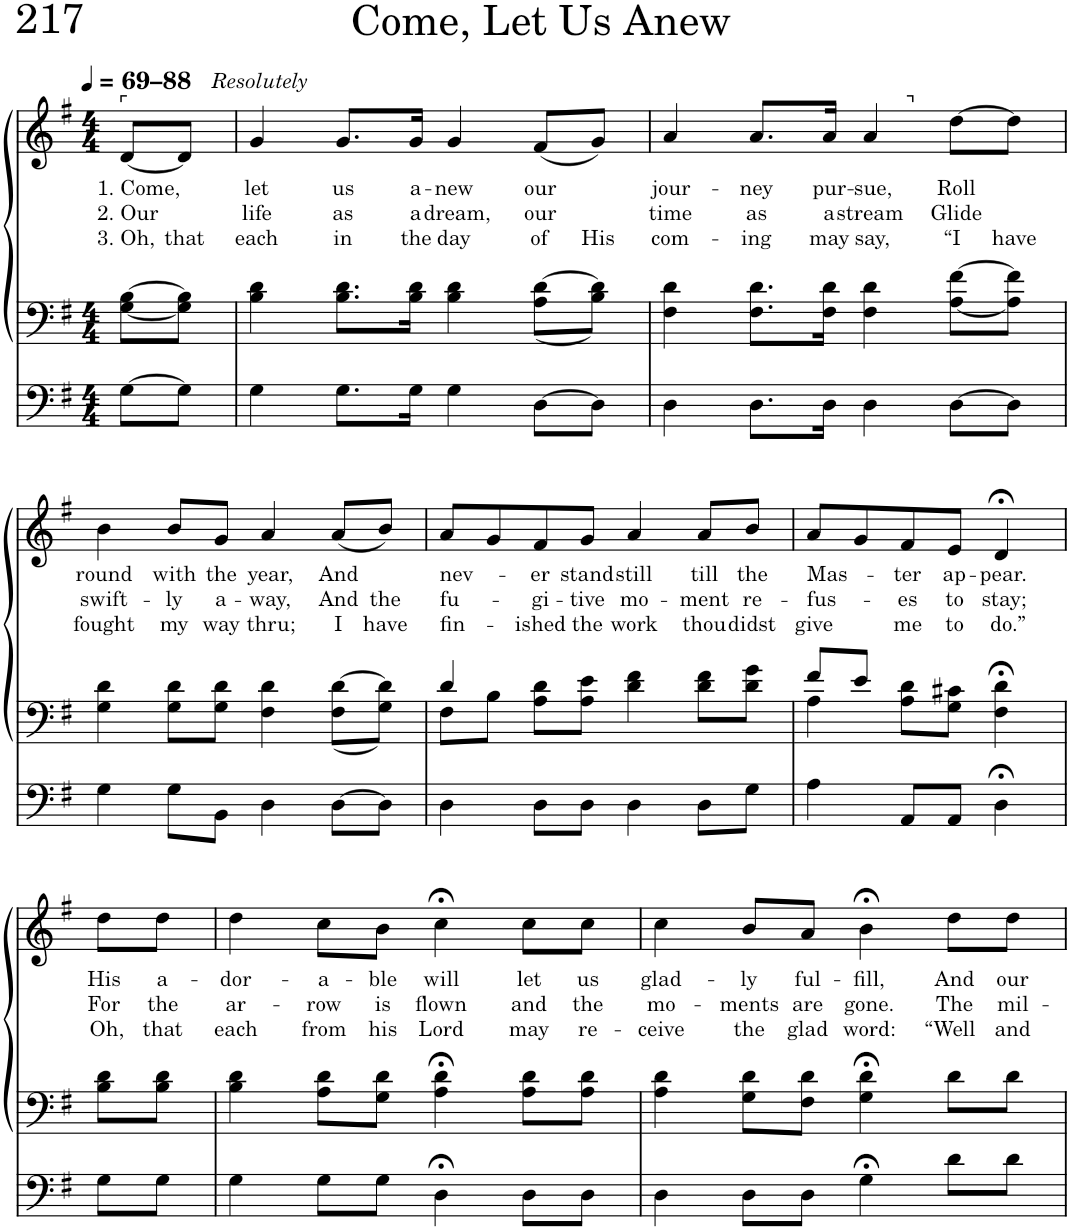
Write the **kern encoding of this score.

**kern	**kern	**kern	**text	**text	**text
*part1	*part1	*part1	*part1	*part1	*part1
*staff3	*staff2	*staff1	*staff1	*staff1	*staff1
*I"Organ	*	*	*	*	*
*I'Org.	*	*	*	*	*
*clefF4	*clefF4	*clefG2	*	*	*
*k[f#]	*k[f#]	*k[f#]	*	*	*
*M4/4	*M4/4	*M4/4	*	*	*
*MM69	*MM69	*MM69	*	*	*
=1	=1	=1	=1	=1	=1
!	!	!LO:TX:a:t=⌜	!	!	!
!	!	!LO:TX:a:B:t=–88	!	!	!
!	!	!	!LO:LY:b	!LO:LY:b	!LO:LY:b
[8G\L	[8G\ [8B\L	[8d/L	1. Come,	2. Our	3. Oh,
!	!	!	!	!	!LO:LY:b
8G\J]	8G\] 8B\]J	8d/J]	.	.	that
=2	=2	=2	=2	=2	=2
!	!	!LO:TX:a:i:t=Resolutely	!	!	!
!	!	!	!LO:LY:b	!LO:LY:b	!LO:LY:b
4G\	4B\ 4d\	4g/	let	life	each
!	!	!	!LO:LY:b	!LO:LY:b	!LO:LY:b
8.G\L	8.B\ 8.d\L	8.g/L	us	as	in
!	!	!	!LO:LY:b	!LO:LY:b	!LO:LY:b
16G\Jk	16B\ 16d\Jk	16g/Jk	a-	a	the
!	!	!	!LO:LY:b	!LO:LY:b	!LO:LY:b
4G\	4B\ 4d\	4g/	-new	dream,	day
!	!	!	!LO:LY:b	!LO:LY:b	!LO:LY:b
[8D\L	8A\ [8d\L	(8f#/L	our	our	of
!	!	!	!	!	!LO:LY:b
8D\J]	8B\ 8d\]J	8g/J)	.	.	His
=3	=3	=3	=3	=3	=3
!	!	!	!LO:LY:b	!LO:LY:b	!LO:LY:b
*	*	*^	*	*	*
4D\	4F#\ 4d\	4a/	2ryy	jour-	time	com-
!	!	!	!	!LO:LY:b	!LO:LY:b	!LO:LY:b
8.D\L	8.F#\ 8.d\L	8.a/L	.	-ney	as	-ing
!	!	!	!	!LO:LY:b	!LO:LY:b	!LO:LY:b
16D\Jk	16F#\ 16d\Jk	16a/Jk	.	pur-	a	may
!	!	!	!	!LO:LY:b	!LO:LY:b	!LO:LY:b
4D\	4F#\ 4d\	4a/	8ryy	-sue,	stream	say,
!	!	!	!LO:TX:a:t=⌝	!	!	!
.	.	.	4.ryy	.	.	.
!	!	!	!	!LO:LY:b	!LO:LY:b	!LO:LY:b
[8D\L	[8A\ [8f#\L	[8dd\L	.	Roll	Glide	“I
!	!	!	!	!	!	!LO:LY:b
8D\J]	8A\] 8f#\]J	8dd\J]	.	.	.	have
!!LO:LB:g=z
=4	=4	=4	=4	=4	=4	=4
!	!	!	!	!LO:LY:b	!LO:LY:b	!LO:LY:b
*	*	*v	*v	*	*	*
4G\	4G\ 4d\	4b\	round	swift-	fought
!	!	!	!LO:LY:b	!LO:LY:b	!LO:LY:b
8G\L	8G\ 8d\L	8b/L	with	-ly	my
!	!	!	!LO:LY:b	!LO:LY:b	!LO:LY:b
8BB\J	8G\ 8d\J	8g/J	the	a-	way
!	!	!	!LO:LY:b	!LO:LY:b	!LO:LY:b
4D\	4F#\ 4d\	4a/	year,	-way,	thru;
!	!	!	!LO:LY:b	!LO:LY:b	!LO:LY:b
[8D\L	8F#\ [8d\L	(8a/L	And	And	I
!	!	!	!	!LO:LY:b	!LO:LY:b
8D\J]	8G\ 8d\]J	8b/J)	.	the	have
=5	=5	=5	=5	=5	=5
*	*^	*	*	*	*
!	!	!	!	!LO:LY:b	!LO:LY:b	!LO:LY:b
4D\	4d/	8F#\L	8a/L	nev-	fu-	fin-
.	.	8B\J	8g/	.	.	.
!	!	!	!	!LO:LY:b	!LO:LY:b	!LO:LY:b
8D\L	8A\ 8d\L	2.ryy	8f#/	-er	-gi-	-ished
!	!	!	!	!LO:LY:b	!LO:LY:b	!LO:LY:b
8D\J	8A\ 8e\J	.	8g/J	stand	-tive	the
!	!	!	!	!LO:LY:b	!LO:LY:b	!LO:LY:b
4D\	4d\ 4f#\	.	4a/	still	mo-	work
!	!	!	!	!LO:LY:b	!LO:LY:b	!LO:LY:b
8D\L	8d\ 8f#\L	.	8a/L	till	-ment	thou
!	!	!	!	!LO:LY:b	!LO:LY:b	!LO:LY:b
8G\J	8d\ 8g\J	.	8b/J	the	re-	didst
=6	=6	=6	=6	=6	=6	=6
!	!	!	!	!LO:LY:b	!LO:LY:b	!LO:LY:b
4A\	8f#/L	4A\	8a/L	Mas-	-fus-	give
.	8e/J	.	8g/	.	.	.
!	!	!	!	!LO:LY:b	!LO:LY:b	!LO:LY:b
8AA/L	8A\ 8d\L	2ryy	8f#/	-ter	-es	me
!	!	!	!	!LO:LY:b	!LO:LY:b	!LO:LY:b
8AA/J	8G\ 8c#X\J	.	8e/J	ap-	to	to
!	!	!	!	!LO:LY:b	!LO:LY:b	!LO:LY:b
4D;<\	4F#\;< 4d\;<	.	4d;</	-pear.	stay;	do.”
*	*v	*v	*	*	*	*
!!LO:LB:g=z
=7	=7	=7	=7	=7	=7
!	!	!	!LO:LY:b	!LO:LY:b	!LO:LY:b
8G\L	8B\ 8d\L	8dd\L	His	For	Oh,
!	!	!	!LO:LY:b	!LO:LY:b	!LO:LY:b
8G\J	8B\ 8d\J	8dd\J	a-	the	that
=8	=8	=8	=8	=8	=8
!	!	!	!LO:LY:b	!LO:LY:b	!LO:LY:b
4G\	4B\ 4d\	4dd\	-dor-	ar-	each
!	!	!	!LO:LY:b	!LO:LY:b	!LO:LY:b
8G\L	8A\ 8d\L	8cc\L	-a-	-row	from
!	!	!	!LO:LY:b	!LO:LY:b	!LO:LY:b
8G\J	8G\ 8d\J	8b\J	-ble	is	his
!	!	!	!LO:LY:b	!LO:LY:b	!LO:LY:b
4D;<\	4A\;< 4d\;<	4cc;<\	will	flown	Lord
!	!	!	!LO:LY:b	!LO:LY:b	!LO:LY:b
8D\L	8A\ 8d\L	8cc\L	let	and	may
!	!	!	!LO:LY:b	!LO:LY:b	!LO:LY:b
8D\J	8A\ 8d\J	8cc\J	us	the	re-
=9	=9	=9	=9	=9	=9
!	!	!	!LO:LY:b	!LO:LY:b	!LO:LY:b
4D\	4A\ 4d\	4cc\	glad-	mo-	-ceive
!	!	!	!LO:LY:b	!LO:LY:b	!LO:LY:b
8D\L	8G\ 8d\L	8b/L	-ly	-ments	the
!	!	!	!LO:LY:b	!LO:LY:b	!LO:LY:b
8D\J	8F#\ 8d\J	8a/J	ful-	are	glad
!	!	!	!LO:LY:b	!LO:LY:b	!LO:LY:b
4G;<\	4G\;< 4d\;<	4b;<\	-fill,	gone.	word:
!	!	!	!LO:LY:b	!LO:LY:b	!LO:LY:b
8d\L	8d\L	8dd\L	And	The	“Well
!	!	!	!LO:LY:b	!LO:LY:b	!LO:LY:b
8d\J	8d\J	8dd\J	our	mil-	and
=	=	=	=	=	=
*-	*-	*-	*-	*-	*-
